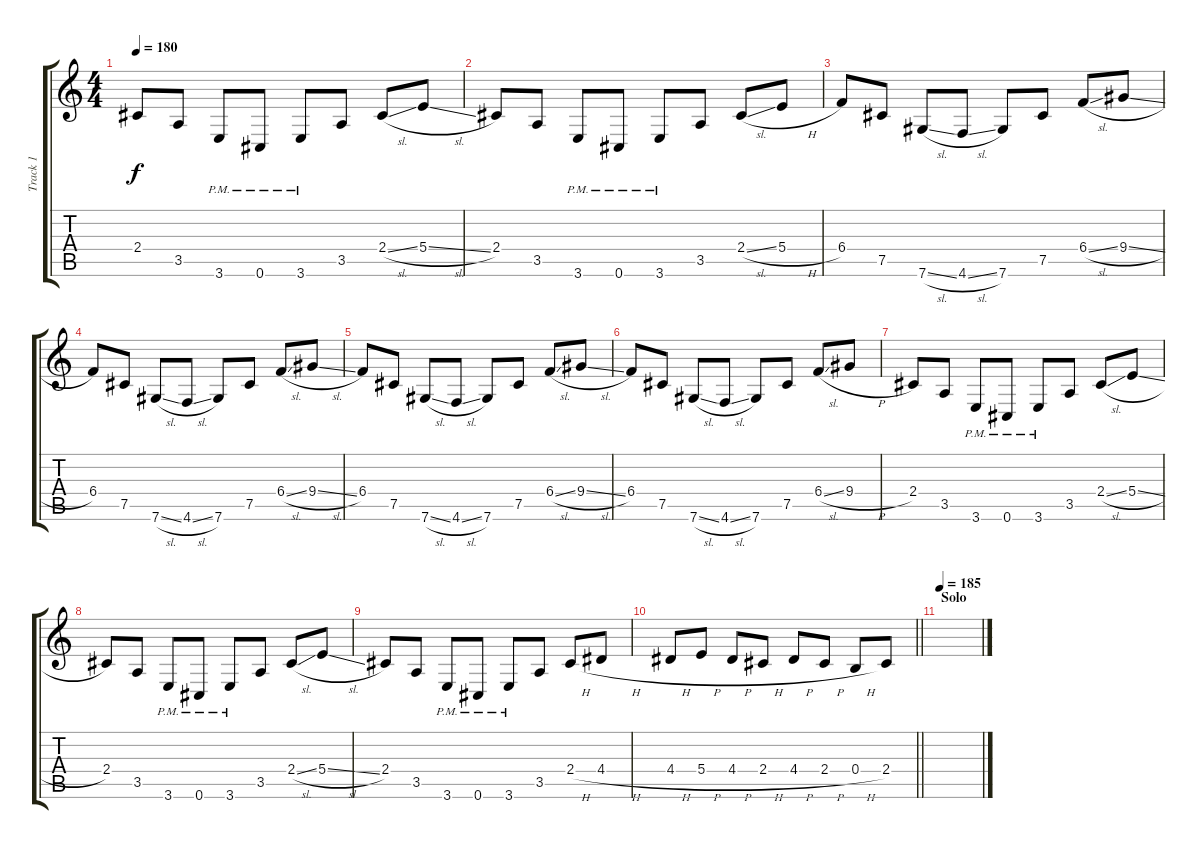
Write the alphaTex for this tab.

\track ("Track 1" "Track 1") {instrument distortionguitar}
\staff {score tabs}
\tuning (Db4 Ab3 E3 B2 Gb2 Db2) {hide}
\ts (4 4)
\tempo 180
\clef g2
\ks c
2.4.8{dy f} 3.5.8 3.6{pm}.8 0.6{pm}.8 3.6{pm}.8 3.5.8 2.4{sl}.8 5.4{sl}.8 |
2.4.8 3.5.8 3.6{pm}.8 0.6{pm}.8 3.6{pm}.8 3.5.8 2.4{sl}.8 5.4{h}.8 |
6.4.8 7.5.8 7.6{sl}.8 4.6{sl}.8 7.6.8 7.5.8 6.4{sl}.8 9.4{sl}.8 |
6.4.8 7.5.8 7.6{sl}.8 4.6{sl}.8 7.6.8 7.5.8 6.4{sl}.8 9.4{sl}.8 |
6.4.8 7.5.8 7.6{sl}.8 4.6{sl}.8 7.6.8 7.5.8 6.4{sl}.8 9.4{sl}.8 |
6.4.8 7.5.8 7.6{sl}.8 4.6{sl}.8 7.6.8 7.5.8 6.4{sl}.8 9.4{h}.8 |
2.4.8 3.5.8 3.6{pm}.8 0.6{pm}.8 3.6{pm}.8 3.5.8 2.4{sl}.8 5.4{sl}.8 |
2.4.8 3.5.8 3.6{pm}.8 0.6{pm}.8 3.6{pm}.8 3.5.8 2.4{sl}.8 5.4{sl}.8 |
2.4.8 3.5.8 3.6{pm}.8 0.6{pm}.8 3.6{pm}.8 3.5.8 2.4{h}.8 4.4{h}.8 |
\barLineRight lightlight
4.4{h}.8 5.4{h}.8 4.4{h}.8 2.4{h}.8 4.4{h}.8 2.4{h}.8 0.4{h}.8 2.4.8 |
\section ("" "Solo")
\tempo 185
